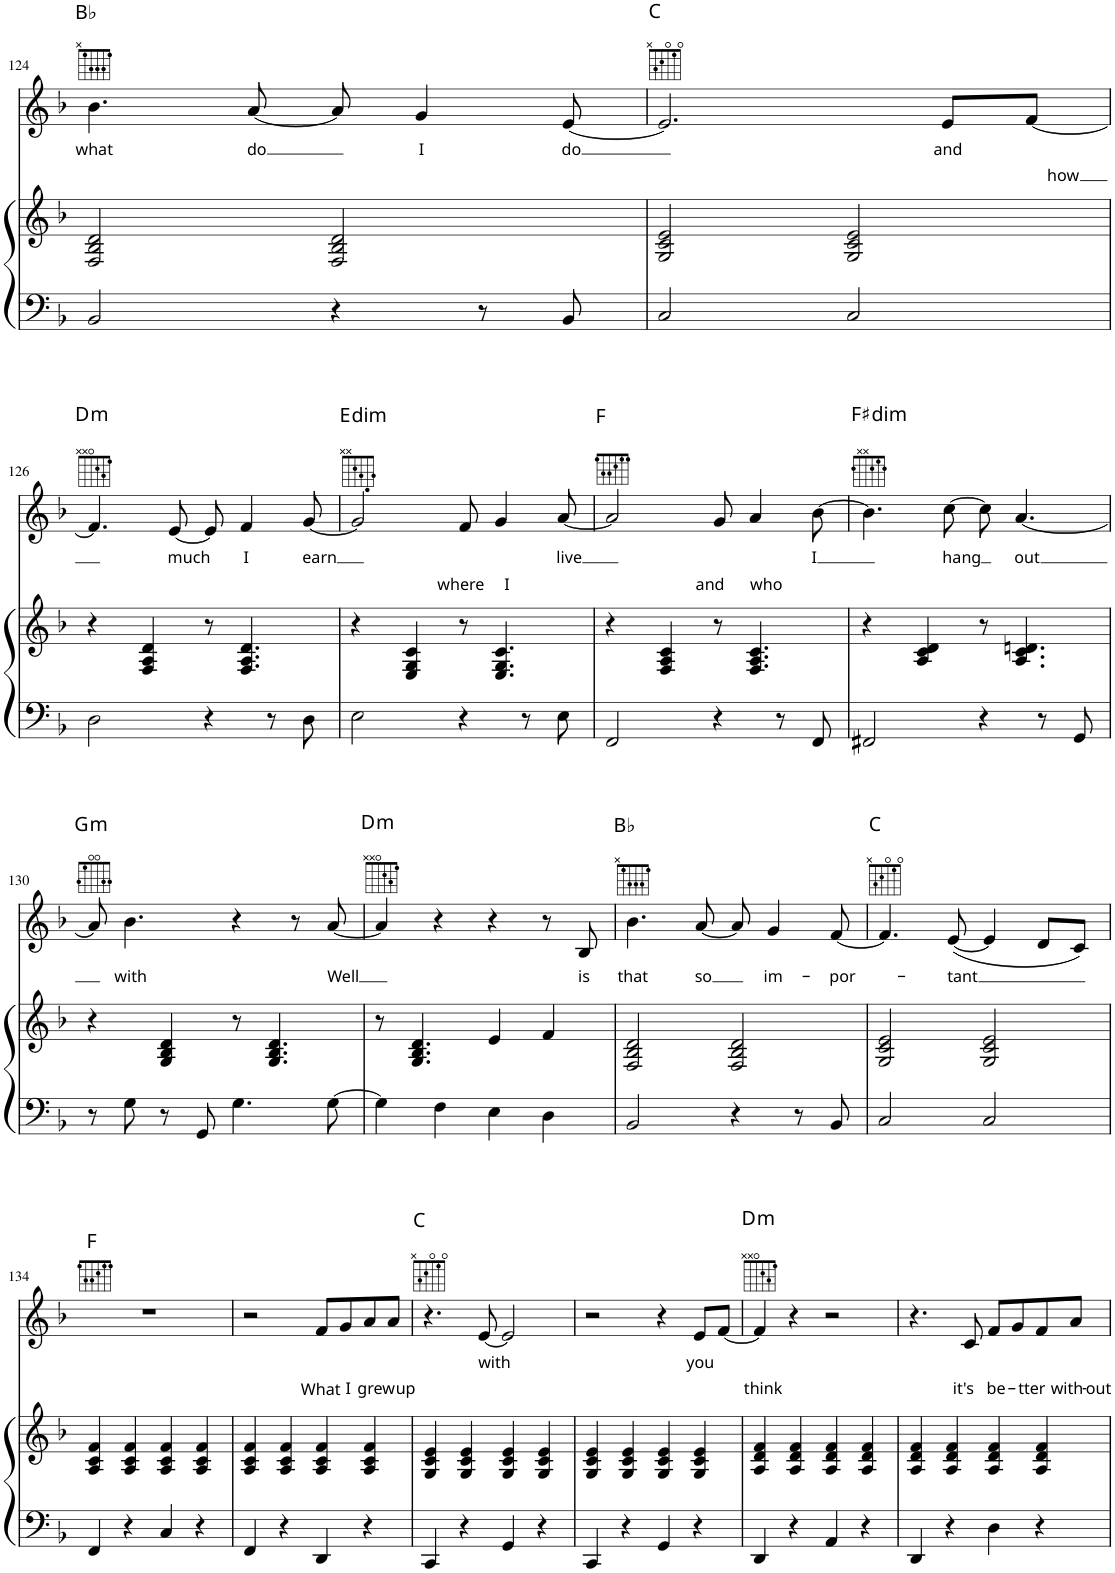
**kern	**kern	**kern	**text	**harte
*part2	*part2	*part1	*part1	*part1
*staff3	*staff2	*staff1	*staff1	*
*I"Piano	*	*I"Treble	*	*
*I'Pno	*	*	*	*
!!LO:PB:g=z
*clefF4	*clefG2	*clefG2	*	*
*k[b-]	*k[b-]	*k[b-]	*	*
*M4/4	*M4/4	*M4/4	*	*
=124	=124	=124	=124	=124
!	!	!	!LO:LY:b	!
2BB-/	2F/ 2B-/ 2d/	4.b-\	what	Bb:maj
!	!	!	!LO:LY:b	!
.	.	[8a/	do	.
4r	2F/ 2B-/ 2d/	8a/]	.	.
!	!	!	!LO:LY:b	!
.	.	4g/	I	.
8r	.	.	.	.
!	!	!	!LO:LY:b	!
8BB-/	.	[8e/	do	.
=125	=125	=125	=125	=125
2C/	2G/ 2c/ 2e/	2.e/]	.	C:maj
2C/	2G/ 2c/ 2e/	.	.	.
!	!	!	!LO:LY:b	!
.	.	8e/L	and	.
!	!	!	!LO:LY:b	!
.	.	[8f/J	how	.
!!LO:LB:g=z
=126	=126	=126	=126	=126
!	!	!	!	!LO:H:kt=m
2D\	4r	4.f/]	.	D:min
.	4F/ 4A/ 4d/	.	.	.
!	!	!	!LO:LY:b	!
.	.	[8e/	much	.
4r	8r	8e/]	.	.
!	!	!	!LO:LY:b	!
.	4.F/ 4.A/ 4.d/	4f/	I	.
8r	.	.	.	.
!	!	!	!LO:LY:b	!
8D\	.	[8g/	earn	.
=127	=127	=127	=127	=127
!	!	!	!	!LO:H:kt=dim
2E\	4r	2g/]	.	E:dim
.	4E/ 4G/ 4c/	.	.	.
!	!	!	!LO:LY:b	!
4r	8r	8f/	where	.
!	!	!	!LO:LY:b	!
.	4.E/ 4.G/ 4.c/	4g/	I	.
8r	.	.	.	.
!	!	!	!LO:LY:b	!
8E\	.	[8a/	live	.
=128	=128	=128	=128	=128
2FF/	4r	2a/]	.	F:maj
.	4F/ 4A/ 4c/	.	.	.
!	!	!	!LO:LY:b	!
4r	8r	8g/	and	.
!	!	!	!LO:LY:b	!
.	4.F/ 4.A/ 4.c/	4a/	who	.
8r	.	.	.	.
!	!	!	!LO:LY:b	!
8FF/	.	[8b-\	I	.
=129	=129	=129	=129	=129
!	!	!	!	!LO:H:kt=dim
2FF#X/	4r	4.b-\]	.	F#:dim
.	4A/ 4c/ 4d/	.	.	.
!	!	!	!LO:LY:b	!
.	.	[8cc\	hang	.
4r	8r	8cc\]	.	.
!	!	!	!LO:LY:b	!
.	4.A/ 4.c/ 4.dn/	[4.a/	out	.
8r	.	.	.	.
8GG/	.	.	.	.
!!LO:LB:g=z
=130	=130	=130	=130	=130
!	!	!	!	!LO:H:kt=m
8r	4r	8a/]	.	G:min
!	!	!	!LO:LY:b	!
8G\	.	4.b-\	with	.
8r	4G/ 4B-/ 4d/	.	.	.
8GG/	.	.	.	.
4.G\	8r	4r	.	.
.	4.G/ 4.B-/ 4.d/	.	.	.
.	.	8r	.	.
!	!	!	!LO:LY:b	!
[8G\	.	[8a/	Well	.
=131	=131	=131	=131	=131
!	!	!	!	!LO:H:kt=m
4G\]	8r	4a/]	.	D:min
.	4.G/ 4.B-/ 4.d/	.	.	.
4F\	.	4r	.	.
4E\	4e/	4r	.	.
4D\	4f/	8r	.	.
!	!	!	!LO:LY:b	!
.	.	8B-/	is	.
=132	=132	=132	=132	=132
!	!	!	!LO:LY:b	!
2BB-/	2F/ 2B-/ 2d/	4.b-\	that	Bb:maj
!	!	!	!LO:LY:b	!
.	.	[8a/	so	.
4r	2F/ 2B-/ 2d/	8a/]	.	.
!	!	!	!LO:LY:b	!
.	.	4g/	im-	.
8r	.	.	.	.
!	!	!	!LO:LY:b	!
8BB-/	.	[8f/	-por-	.
=133	=133	=133	=133	=133
2C/	2G/ 2c/ 2e/	4.f/]	.	C:maj
!	!	!	!LO:LY:b	!
.	.	([8e/	-tant	.
2C/	2G/ 2c/ 2e/	4e/]	.	.
.	.	8d/L	.	.
.	.	8c/J)	.	.
!!LO:LB:g=z
=134	=134	=134	=134	=134
4FF/	4A/ 4c/ 4f/	1r	.	F:maj
4r	4A/ 4c/ 4f/	.	.	.
4C/	4A/ 4c/ 4f/	.	.	.
4r	4A/ 4c/ 4f/	.	.	.
=135	=135	=135	=135	=135
4FF/	4A/ 4c/ 4f/	2r	.	.
4r	4A/ 4c/ 4f/	.	.	.
!	!	!	!LO:LY:b	!
4DD/	4A/ 4c/ 4f/	8f/L	What	.
!	!	!	!LO:LY:b	!
.	.	8g/	I	.
!	!	!	!LO:LY:b	!
4r	4A/ 4c/ 4f/	8a/	grew	.
!	!	!	!LO:LY:b	!
.	.	8a/J	up	.
=136	=136	=136	=136	=136
4CC/	4G/ 4c/ 4e/	4.r	.	C:maj
4r	4G/ 4c/ 4e/	.	.	.
!	!	!	!LO:LY:b	!
.	.	[8e/	with	.
4GG/	4G/ 4c/ 4e/	2e/]	.	.
4r	4G/ 4c/ 4e/	.	.	.
=137	=137	=137	=137	=137
4CC/	4G/ 4c/ 4e/	2r	.	.
4r	4G/ 4c/ 4e/	.	.	.
4GG/	4G/ 4c/ 4e/	4r	.	.
!	!	!	!LO:LY:b	!
4r	4G/ 4c/ 4e/	8e/L	you	.
!	!	!	!LO:LY:b	!
.	.	[8f/J	think	.
=138	=138	=138	=138	=138
!	!	!	!	!LO:H:kt=m
4DD/	4A/ 4d/ 4f/	4f/]	.	D:min
4r	4A/ 4d/ 4f/	4r	.	.
4AA/	4A/ 4d/ 4f/	2r	.	.
4r	4A/ 4d/ 4f/	.	.	.
=139	=139	=139	=139	=139
4DD/	4A/ 4d/ 4f/	4.r	.	.
4r	4A/ 4d/ 4f/	.	.	.
!	!	!	!LO:LY:b	!
.	.	8c/	it's	.
!	!	!	!LO:LY:b	!
4D\	4A/ 4d/ 4f/	8f/L	be-	.
!	!	!	!LO:LY:b	!
.	.	8g/	-tter	.
!	!	!	!LO:LY:b	!
4r	4A/ 4d/ 4f/	8f/	with-	.
!	!	!	!LO:LY:b	!
.	.	8a/J	-out	.
=	=	=	=	=
*-	*-	*-	*-	*-
